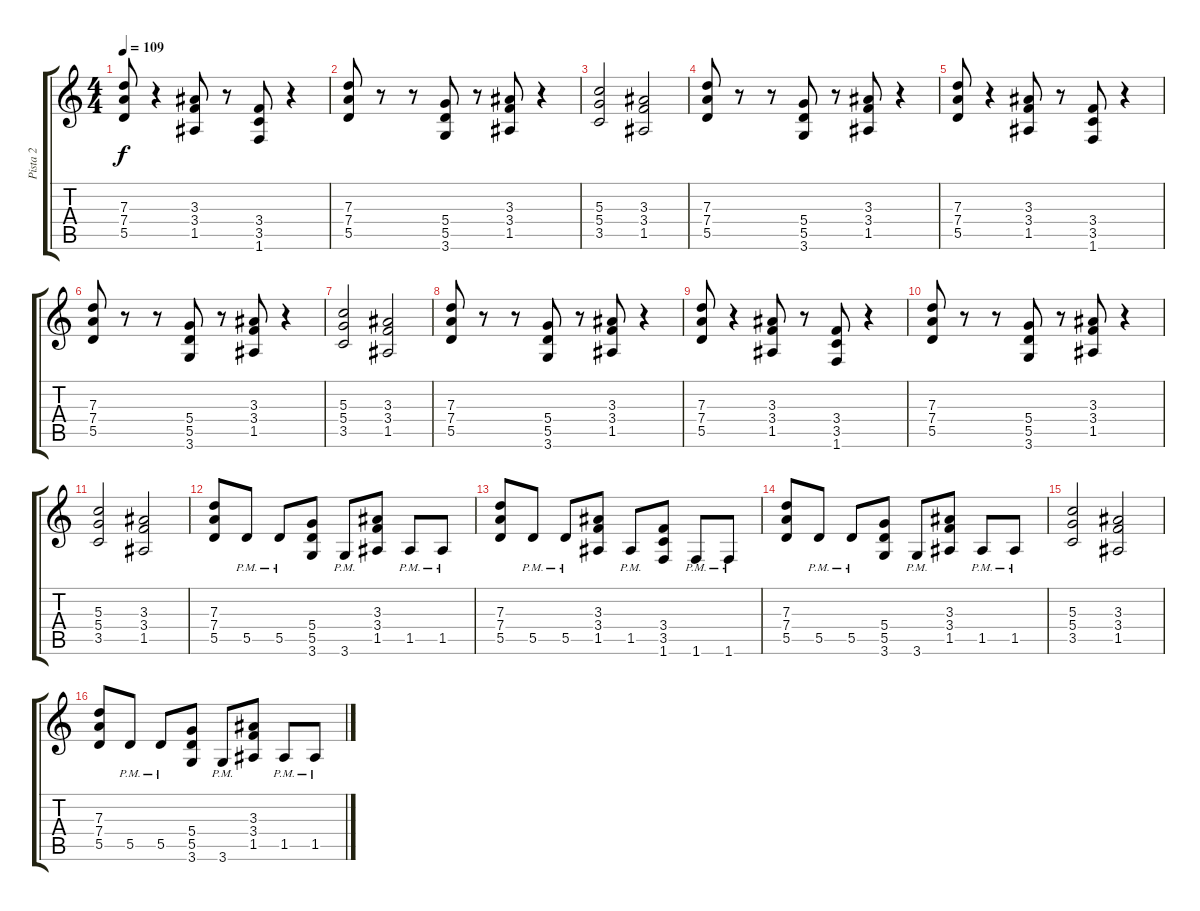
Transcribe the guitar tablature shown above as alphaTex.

\track ("Pista 2" "Pista 2") {instrument distortionguitar}
\staff {score tabs}
\tuning (E4 B3 G3 D3 A2 E2) {hide}
\ts (4 4)
\tempo 109
\clef g2
\ks c
(7.3 7.4 5.5).8{dy f} r.4 (3.3 3.4 1.5).8 r.8 (3.4 3.5 1.6).8 r.4 |
(7.3 7.4 5.5).8 r.8 r.8 (5.4 5.5 3.6).8 r.8 (3.3 3.4 1.5).8 r.4 |
(5.3 5.4 3.5).2 (3.3 3.4 1.5).2 |
(7.3 7.4 5.5).8 r.8 r.8 (5.4 5.5 3.6).8 r.8 (3.3 3.4 1.5).8 r.4 |
(7.3 7.4 5.5).8 r.4 (3.3 3.4 1.5).8 r.8 (3.4 3.5 1.6).8 r.4 |
(7.3 7.4 5.5).8 r.8 r.8 (5.4 5.5 3.6).8 r.8 (3.3 3.4 1.5).8 r.4 |
(5.3 5.4 3.5).2 (3.3 3.4 1.5).2 |
(7.3 7.4 5.5).8 r.8 r.8 (5.4 5.5 3.6).8 r.8 (3.3 3.4 1.5).8 r.4 |
(7.3 7.4 5.5).8 r.4 (3.3 3.4 1.5).8 r.8 (3.4 3.5 1.6).8 r.4 |
(7.3 7.4 5.5).8 r.8 r.8 (5.4 5.5 3.6).8 r.8 (3.3 3.4 1.5).8 r.4 |
(5.3 5.4 3.5).2 (3.3 3.4 1.5).2 |
(7.3 7.4 5.5).8 5.5{pm}.8 5.5{pm}.8 (5.4 5.5 3.6).8 3.6{pm}.8 (3.3 3.4 1.5).8 1.5{pm}.8 1.5{pm}.8 |
(7.3 7.4 5.5).8 5.5{pm}.8 5.5{pm}.8 (3.3 3.4 1.5).8 1.5{pm}.8 (3.4 3.5 1.6).8 1.6{pm}.8 1.6{pm}.8 |
(7.3 7.4 5.5).8 5.5{pm}.8 5.5{pm}.8 (5.4 5.5 3.6).8 3.6{pm}.8 (3.3 3.4 1.5).8 1.5{pm}.8 1.5{pm}.8 |
(5.3 5.4 3.5).2 (3.3 3.4 1.5).2 |
(7.3 7.4 5.5).8 5.5{pm}.8 5.5{pm}.8 (5.4 5.5 3.6).8 3.6{pm}.8 (3.3 3.4 1.5).8 1.5{pm}.8 1.5{pm}.8
